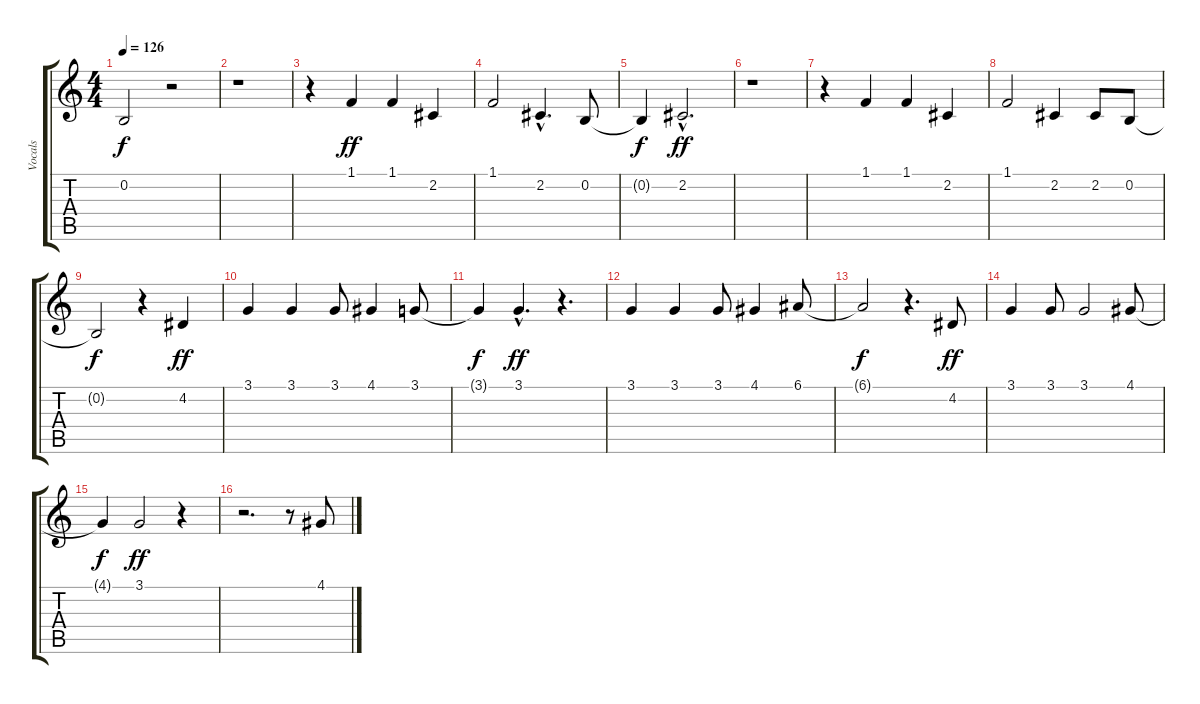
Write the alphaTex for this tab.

\track ("Vocals" "Vocals") {instrument lead6voice}
\staff {score tabs}
\tuning (E4 B3 G3 D3 A2 E2) {hide}
\ts (4 4)
\tempo 126
\clef g2
\ks c
0.2{t}.2{dy f} r.2 |
r.1 |
r.4 1.1.4{dy ff} 1.1.4 2.2.4 |
1.1.2 2.2{hac}.4{d} 0.2.8 |
0.2{t}.4{dy f} 2.2{hac}.2{d dy ff} |
r.1 |
r.4 1.1.4 1.1.4 2.2.4 |
1.1.2 2.2.4 2.2.8 0.2.8 |
0.2{t}.2{dy f} r.4 4.2.4{dy ff} |
3.1.4 3.1.4 3.1.8 4.1.4 3.1.8 |
3.1{t}.4{dy f} 3.1{hac}.4{d dy ff} r.4{d} |
3.1.4 3.1.4 3.1.8 4.1.4 6.1.8 |
6.1{t}.2{dy f} r.4{d} 4.2.8{dy ff} |
3.1.4 3.1.8 3.1.2 4.1.8 |
4.1{t}.4{dy f} 3.1.2{dy ff} r.4 |
r.2{d} r.8 4.1.8
